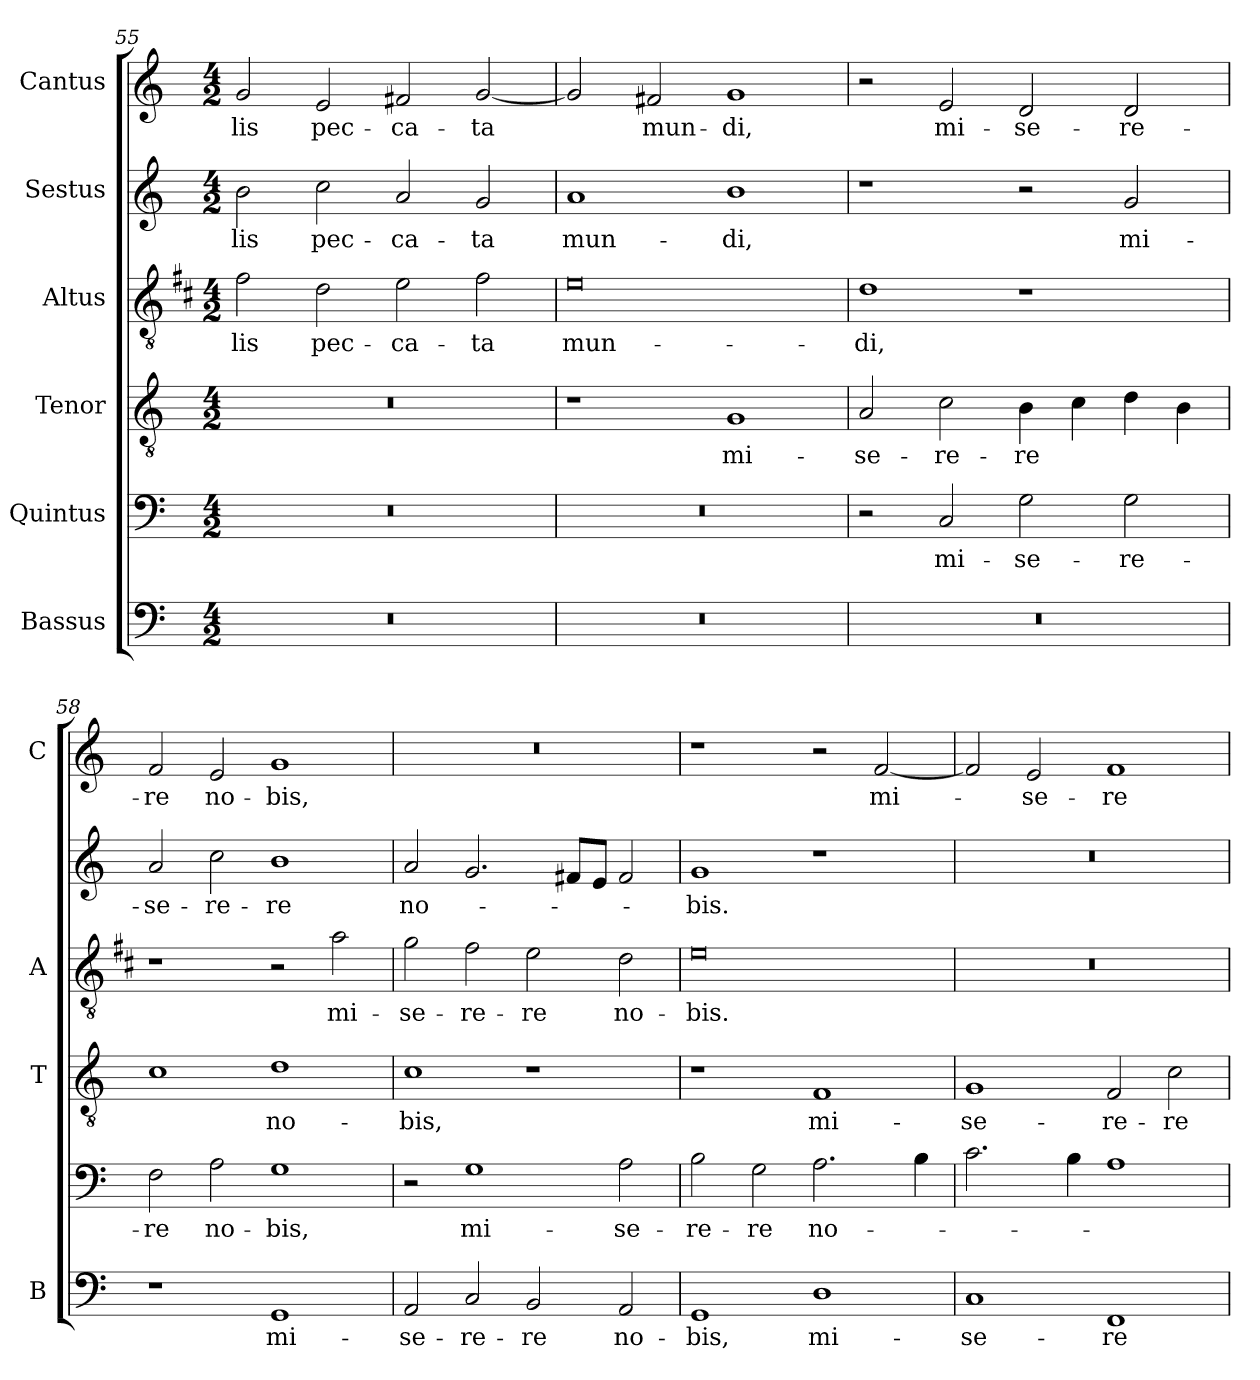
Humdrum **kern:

**kern	**text	**kern	**text	**kern	**text	**kern	**text	**kern	**text	**kern	**text
*part6	*part6	*part5	*part5	*part4	*part4	*part3	*part3	*part2	*part2	*part1	*part1
*staff6	*staff6	*staff5	*staff5	*staff4	*staff4	*staff3	*staff3	*staff2	*staff2	*staff1	*staff1
*I"Bassus	*	*I"Quintus	*	*I"Tenor	*	*I"Altus	*	*I"Sestus	*	*I"Cantus	*
*I'B	*	*	*	*I'T	*	*I'A	*	*	*	*I'C	*
*clefF4	*	*clefF4	*	*clefGv2	*	*clefGv2	*	*clefG2	*	*clefG2	*
*	*	*	*	*	*	*ITrd1c2	*	*	*	*	*
*k[]	*	*k[]	*	*k[]	*	*k[]	*	*k[]	*	*k[]	*
*C:	*	*C:	*	*C:	*	*C:	*	*C:	*	*C:	*
*M4/2	*	*M4/2	*	*M4/2	*	*M4/2	*	*M4/2	*	*M4/2	*
=55	=55	=55	=55	=55	=55	=55	=55	=55	=55	=55	=55
!	!	!	!	!	!	!	!LO:LY:b	!	!LO:LY:b	!	!LO:LY:b
0r	.	0r	.	0r	.	2e\	-lis	2b\	-lis	2g/	-lis
!	!	!	!	!	!	!	!LO:LY:b	!	!LO:LY:b	!	!LO:LY:b
.	.	.	.	.	.	2c\	pec-	2cc\	pec-	2e/	pec-
!	!	!	!	!	!	!	!LO:LY:b	!	!LO:LY:b	!	!LO:LY:b
.	.	.	.	.	.	2d\	-ca-	2a/	-ca-	2f#X/	-ca-
!	!	!	!	!	!	!	!LO:LY:b	!	!LO:LY:b	!	!LO:LY:b
.	.	.	.	.	.	2e\	-ta	2g/	-ta	[2g/	-ta
=56	=56	=56	=56	=56	=56	=56	=56	=56	=56	=56	=56
!	!	!	!	!	!	!	!LO:LY:b	!	!LO:LY:b	!	!
0r	.	0r	.	1r	.	0d	mun-	1a	mun-	2g/]	.
!	!	!	!	!	!	!	!	!	!	!	!LO:LY:b
.	.	.	.	.	.	.	.	.	.	2f#X/	mun-
!	!	!	!	!	!LO:LY:b	!	!	!	!LO:LY:b	!	!LO:LY:b
.	.	.	.	1G	mi-	.	.	1b	-di,	1g	-di,
=57	=57	=57	=57	=57	=57	=57	=57	=57	=57	=57	=57
!	!	!	!	!	!LO:LY:b	!	!LO:LY:b	!	!	!	!
0r	.	2r	.	2A/	-se-	1c	-di,	1r	.	2r	.
!	!	!	!LO:LY:b	!	!LO:LY:b	!	!	!	!	!	!LO:LY:b
.	.	2C/	mi-	2c\	-re-	.	.	.	.	2e/	mi-
!	!	!	!LO:LY:b	!	!LO:LY:b	!	!	!	!	!	!LO:LY:b
.	.	2G\	-se-	4B\	-re	1r	.	2r	.	2d/	-se-
.	.	.	.	4c\	.	.	.	.	.	.	.
!	!	!	!LO:LY:b	!	!	!	!	!	!LO:LY:b	!	!LO:LY:b
.	.	2G\	-re-	4d\	.	.	.	2g/	mi-	2d/	-re-
.	.	.	.	4B\	.	.	.	.	.	.	.
=58	=58	=58	=58	=58	=58	=58	=58	=58	=58	=58	=58
!	!	!	!LO:LY:b	!	!	!	!	!	!LO:LY:b	!	!LO:LY:b
1r	.	2F\	-re	1c	.	1r	.	2a/	-se-	2f/	-re
!	!	!	!LO:LY:b	!	!	!	!	!	!LO:LY:b	!	!LO:LY:b
.	.	2A\	no-	.	.	.	.	2cc\	-re-	2e/	no-
!	!LO:LY:b	!	!LO:LY:b	!	!LO:LY:b	!	!	!	!LO:LY:b	!	!LO:LY:b
1GG	mi-	1G	-bis,	1d	no-	2r	.	1b	-re	1g	-bis,
!	!	!	!	!	!	!	!LO:LY:b	!	!	!	!
.	.	.	.	.	.	2g\	mi-	.	.	.	.
!!LO:PB:g=z
=59	=59	=59	=59	=59	=59	=59	=59	=59	=59	=59	=59
!	!LO:LY:b	!	!	!	!LO:LY:b	!	!LO:LY:b	!	!LO:LY:b	!	!
2AA/	-se-	2r	.	1c	-bis,	2f\	-se-	2a/	no-	0r	.
!	!LO:LY:b	!	!LO:LY:b	!	!	!	!LO:LY:b	!	!	!	!
2C/	-re-	1G	mi-	.	.	2e\	-re-	2.g/	.	.	.
!	!LO:LY:b	!	!	!	!	!	!LO:LY:b	!	!	!	!
2BB/	-re	.	.	1r	.	2d\	-re	.	.	.	.
.	.	.	.	.	.	.	.	8f#X/L	.	.	.
.	.	.	.	.	.	.	.	8e/J	.	.	.
!	!LO:LY:b	!	!LO:LY:b	!	!	!	!LO:LY:b	!	!	!	!
2AA/	no-	2A\	-se-	.	.	2c\	no-	2f#/	.	.	.
=60	=60	=60	=60	=60	=60	=60	=60	=60	=60	=60	=60
!	!LO:LY:b	!	!LO:LY:b	!	!	!	!LO:LY:b	!	!LO:LY:b	!	!
1GG	-bis,	2B\	-re-	1r	.	0d	-bis.	1g	-bis.	1r	.
!	!	!	!LO:LY:b	!	!	!	!	!	!	!	!
.	.	2G\	-re	.	.	.	.	.	.	.	.
!	!LO:LY:b	!	!LO:LY:b	!	!LO:LY:b	!	!	!	!	!	!
1D	mi-	2.A\	no-	1F	mi-	.	.	1r	.	2r	.
!	!	!	!	!	!	!	!	!	!	!	!LO:LY:b
.	.	.	.	.	.	.	.	.	.	[2f/	mi-
.	.	4B\	.	.	.	.	.	.	.	.	.
=61	=61	=61	=61	=61	=61	=61	=61	=61	=61	=61	=61
!	!LO:LY:b	!	!	!	!LO:LY:b	!	!	!	!	!	!
1C	-se-	2.c\	.	1G	-se-	0r	.	0r	.	2f/]	.
!	!	!	!	!	!	!	!	!	!	!	!LO:LY:b
.	.	.	.	.	.	.	.	.	.	2e/	-se-
.	.	4B\	.	.	.	.	.	.	.	.	.
!	!LO:LY:b	!	!	!	!LO:LY:b	!	!	!	!	!	!LO:LY:b
1FF	-re-	1A	.	2F/	-re-	.	.	.	.	1f	-re-
!	!	!	!	!	!LO:LY:b	!	!	!	!	!	!
.	.	.	.	2c\	-re	.	.	.	.	.	.
=	=	=	=	=	=	=	=	=	=	=	=
*-	*-	*-	*-	*-	*-	*-	*-	*-	*-	*-	*-
